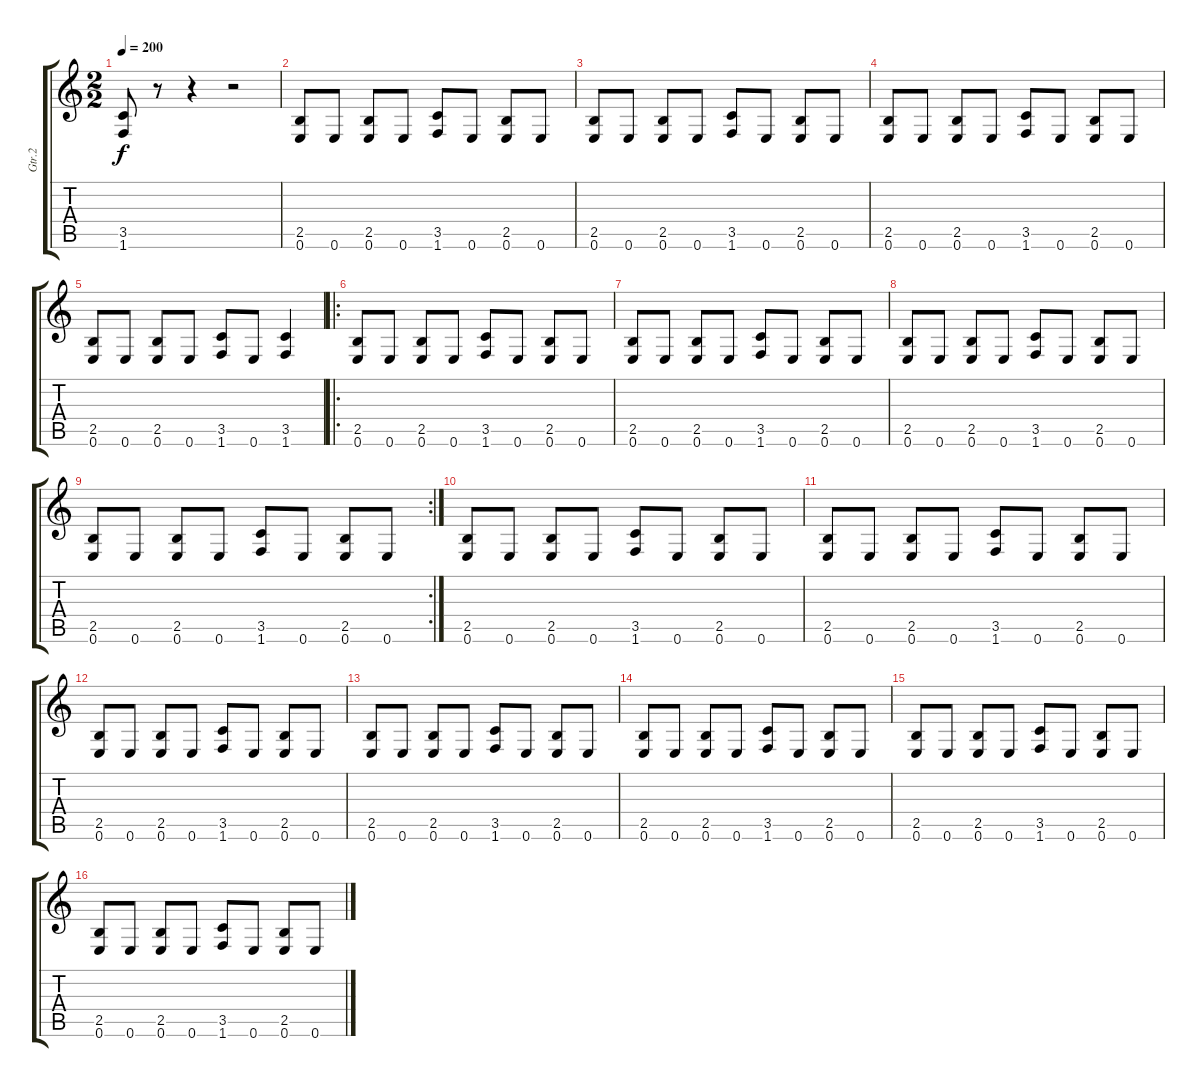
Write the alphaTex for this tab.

\track ("Gtr.2" "Gtr.2") {instrument distortionguitar}
\staff {score tabs}
\tuning (E4 B3 G3 D3 A2 E2) {hide}
\ts (2 2)
\tempo 200
\clef g2
\ks c
(3.5 1.6).8{dy f} r.8 r.4 r.2 |
(2.5 0.6).8 0.6.8 (2.5 0.6).8 0.6.8 (3.5 1.6).8 0.6.8 (2.5 0.6).8 0.6.8 |
(2.5 0.6).8 0.6.8 (2.5 0.6).8 0.6.8 (3.5 1.6).8 0.6.8 (2.5 0.6).8 0.6.8 |
(2.5 0.6).8 0.6.8 (2.5 0.6).8 0.6.8 (3.5 1.6).8 0.6.8 (2.5 0.6).8 0.6.8 |
(2.5 0.6).8 0.6.8 (2.5 0.6).8 0.6.8 (3.5 1.6).8 0.6.8 (3.5 1.6).4 |
\ro
(2.5 0.6).8 0.6.8 (2.5 0.6).8 0.6.8 (3.5 1.6).8 0.6.8 (2.5 0.6).8 0.6.8 |
(2.5 0.6).8 0.6.8 (2.5 0.6).8 0.6.8 (3.5 1.6).8 0.6.8 (2.5 0.6).8 0.6.8 |
(2.5 0.6).8 0.6.8 (2.5 0.6).8 0.6.8 (3.5 1.6).8 0.6.8 (2.5 0.6).8 0.6.8 |
\rc 2
(2.5 0.6).8 0.6.8 (2.5 0.6).8 0.6.8 (3.5 1.6).8 0.6.8 (2.5 0.6).8 0.6.8 |
(2.5 0.6).8 0.6.8 (2.5 0.6).8 0.6.8 (3.5 1.6).8 0.6.8 (2.5 0.6).8 0.6.8 |
(2.5 0.6).8 0.6.8 (2.5 0.6).8 0.6.8 (3.5 1.6).8 0.6.8 (2.5 0.6).8 0.6.8 |
(2.5 0.6).8 0.6.8 (2.5 0.6).8 0.6.8 (3.5 1.6).8 0.6.8 (2.5 0.6).8 0.6.8 |
(2.5 0.6).8 0.6.8 (2.5 0.6).8 0.6.8 (3.5 1.6).8 0.6.8 (2.5 0.6).8 0.6.8 |
(2.5 0.6).8 0.6.8 (2.5 0.6).8 0.6.8 (3.5 1.6).8 0.6.8 (2.5 0.6).8 0.6.8 |
(2.5 0.6).8 0.6.8 (2.5 0.6).8 0.6.8 (3.5 1.6).8 0.6.8 (2.5 0.6).8 0.6.8 |
(2.5 0.6).8 0.6.8 (2.5 0.6).8 0.6.8 (3.5 1.6).8 0.6.8 (2.5 0.6).8 0.6.8
